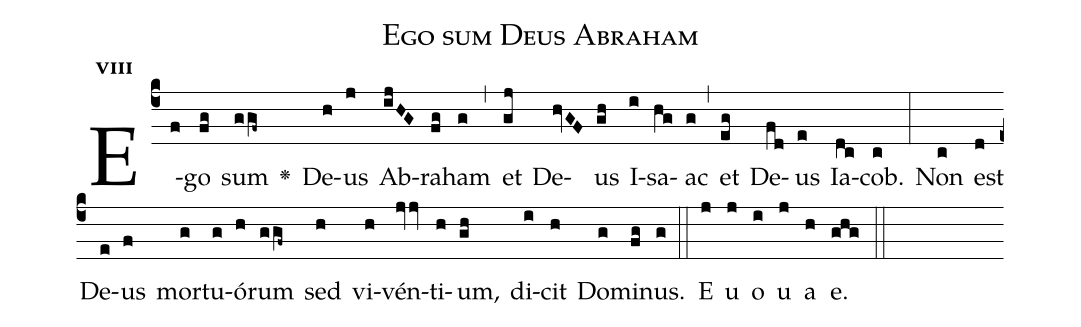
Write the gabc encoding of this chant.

name:Ego sum Deus Abraham;
office-part:Antiphona;
mode:8;
%%
initial-style: 1;
name: Ego sum Deus Abraham;
book: Antiphonae & Responsoria/Tomus IV, p. 167;
occasion: Dominica XXXII per Annum;
office-part: Vesperae Ant Mc;
annotation: 8g2;
centering-scheme: english;
font: OFLSortsMillGoudy;
height: 11;
width: 4.5;
%%
(c4)E(f)go(fg) sum(ggf~) <v>\greheightstar</v>() De(h)us(j) Ab(ijHG)ra(fg)ham(g) (,) et(gj) De(hvGF)us(gh) I(i)sa(hg)ac(g) (,) et(eg) De(fd)us(e) Ia(dc)cob.(c)  -(:) Non(c) est(d) De(e)us(f) mor(g)tu(g)ó(h)rum(ggf~) sed(h) vi(h)vén(jvv)ti(h)um,(gh) di(i)cit(h) Do(g)mi(fg)nus.(g) (::) E(j) u(j) o(i) u(j) a(h) e.(ghg) (::)
